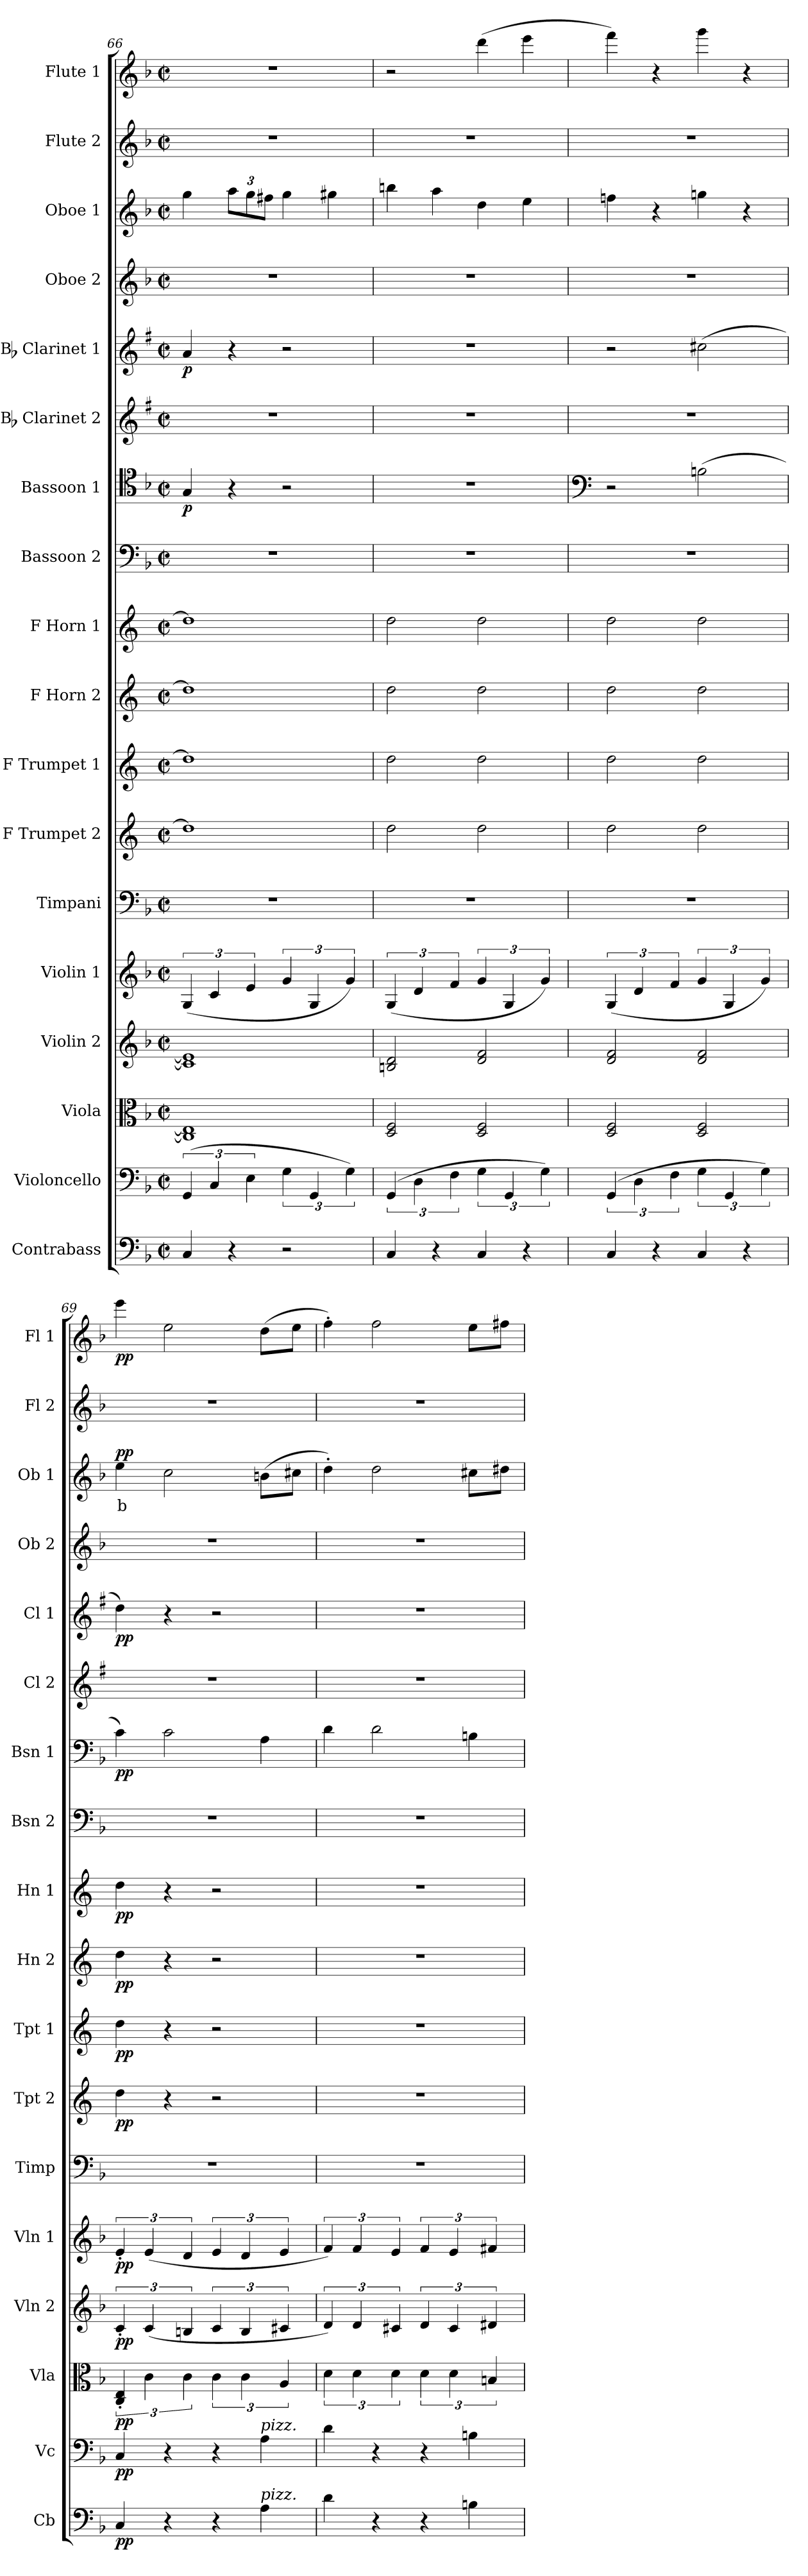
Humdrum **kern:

**kern	**dynam	**kern	**dynam	**kern	**dynam	**kern	**dynam	**kern	**dynam	**kern	**kern	**dynam	**kern	**dynam	**kern	**dynam	**kern	**dynam	**kern	**kern	**dynam	**kern	**kern	**dynam	**kern	**kern	**text	**dynam	**kern	**kern	**dynam
*part18	*part18	*part17	*part17	*part16	*part16	*part15	*part15	*part14	*part14	*part13	*part12	*part12	*part11	*part11	*part10	*part10	*part9	*part9	*part8	*part7	*part7	*part6	*part5	*part5	*part4	*part3	*part3	*part3	*part2	*part1	*part1
*staff18	*staff18	*staff17	*staff17	*staff16	*staff16	*staff15	*staff15	*staff14	*staff14	*staff13	*staff12	*staff12	*staff11	*staff11	*staff10	*staff10	*staff9	*staff9	*staff8	*staff7	*staff7	*staff6	*staff5	*staff5	*staff4	*staff3	*staff3	*staff3	*staff2	*staff1	*staff1
*I"Contrabass	*	*I"Violoncello	*	*I"Viola	*	*I"Violin 2	*	*I"Violin 1	*	*I"Timpani	*I"F Trumpet 2	*	*I"F Trumpet 1	*	*I"F Horn 2	*	*I"F Horn 1	*	*I"Bassoon 2	*I"Bassoon 1	*	*I"Bb Clarinet 2	*I"Bb Clarinet 1	*	*I"Oboe 2	*I"Oboe 1	*	*	*I"Flute 2	*I"Flute 1	*
*I'Cb	*	*I'Vc	*	*I'Vla	*	*I'Vln 2	*	*I'Vln 1	*	*I'Timp	*I'Tpt 2	*	*I'Tpt 1	*	*I'Hn 2	*	*I'Hn 1	*	*I'Bsn 2	*I'Bsn 1	*	*I'Cl 2	*I'Cl 1	*	*I'Ob 2	*I'Ob 1	*	*	*I'Fl 2	*I'Fl 1	*
*clefF4	*	*clefF4	*	*clefC3	*	*clefG2	*	*clefG2	*	*clefF4	*clefG2	*	*clefG2	*	*clefG2	*	*clefG2	*	*clefF4	*clefC4	*	*clefG2	*clefG2	*	*clefG2	*clefG2	*	*	*clefG2	*clefG2	*
*ITrd7c12	*	*	*	*	*	*	*	*	*	*	*ITrd-3c-5	*	*ITrd-3c-5	*	*ITrd4c7	*	*ITrd4c7	*	*	*	*	*ITrd1c2	*ITrd1c2	*	*	*	*	*	*	*	*
*k[b-]	*	*k[b-]	*	*k[b-]	*	*k[b-]	*	*k[b-]	*	*k[b-]	*k[b-]	*	*k[b-]	*	*k[b-]	*	*k[b-]	*	*k[b-]	*k[b-]	*	*k[b-]	*k[b-]	*	*k[b-]	*k[b-]	*	*	*k[b-]	*k[b-]	*
*M2/2	*	*M2/2	*	*M2/2	*	*M2/2	*	*M2/2	*	*M2/2	*M2/2	*	*M2/2	*	*M2/2	*	*M2/2	*	*M2/2	*M2/2	*	*M2/2	*M2/2	*	*M2/2	*M2/2	*	*	*M2/2	*M2/2	*
*met(c|)	*	*met(c|)	*	*met(c|)	*	*met(c|)	*	*met(c|)	*	*met(c|)	*met(c|)	*	*met(c|)	*	*met(c|)	*	*met(c|)	*	*met(c|)	*met(c|)	*	*met(c|)	*met(c|)	*	*met(c|)	*met(c|)	*	*	*met(c|)	*met(c|)	*
=66	=66	=66	=66	=66	=66	=66	=66	=66	=66	=66	=66	=66	=66	=66	=66	=66	=66	=66	=66	=66	=66	=66	=66	=66	=66	=66	=66	=66	=66	=66	=66
!	!	!	!	!	!	!	!	!	!	!	!	!	!	!	!	!	!	!	!	!	!LO:DY:b	!	!	!LO:DY:b	!	!	!	!	!	!	!
4CC/	.	(6GG/	.	1C] 1E]	.	1c] 1e]	.	(6G/	.	1r	1gg]	.	1gg]	.	1g]	.	1g]	.	1r	4G/	p	1r	4g/	p	1r	4gg\	.	.	1r	1r	.
.	.	6C/	.	.	.	.	.	6c/	.	.	.	.	.	.	.	.	.	.	.	.	.	.	.	.	.	.	.	.	.	.	.
*	*	*	*	*	*	*	*	*	*	*	*	*	*	*	*	*	*	*	*	*	*	*	*	*	*	*Xbrackettup	*	*	*	*	*
4r	.	.	.	.	.	.	.	.	.	.	.	.	.	.	.	.	.	.	.	4r	.	.	4r	.	.	12aa\L	.	.	.	.	.
.	.	6E\	.	.	.	.	.	6e/	.	.	.	.	.	.	.	.	.	.	.	.	.	.	.	.	.	12gg\	.	.	.	.	.
.	.	.	.	.	.	.	.	.	.	.	.	.	.	.	.	.	.	.	.	.	.	.	.	.	.	12ff#X\J	.	.	.	.	.
2r	.	6G\	.	.	.	.	.	6g/	.	.	.	.	.	.	.	.	.	.	.	2r	.	.	2r	.	.	4gg\	.	.	.	.	.
.	.	6GG/	.	.	.	.	.	6G/	.	.	.	.	.	.	.	.	.	.	.	.	.	.	.	.	.	.	.	.	.	.	.
.	.	.	.	.	.	.	.	.	.	.	.	.	.	.	.	.	.	.	.	.	.	.	.	.	.	4gg#X\	.	.	.	.	.
.	.	6G\)	.	.	.	.	.	6g/)	.	.	.	.	.	.	.	.	.	.	.	.	.	.	.	.	.	.	.	.	.	.	.
!!LO:PB:g=z
=67	=67	=67	=67	=67	=67	=67	=67	=67	=67	=67	=67	=67	=67	=67	=67	=67	=67	=67	=67	=67	=67	=67	=67	=67	=67	=67	=67	=67	=67	=67	=67
4CC/	.	(6GG/	.	2D/ 2F/	.	2Bn/ 2d/	.	(6G/	.	1r	2gg\	.	2gg\	.	2g\	.	2g\	.	1r	1r	.	1r	1r	.	1r	4bbn\	.	.	1r	2r	.
.	.	6D\	.	.	.	.	.	6d/	.	.	.	.	.	.	.	.	.	.	.	.	.	.	.	.	.	.	.	.	.	.	.
4r	.	.	.	.	.	.	.	.	.	.	.	.	.	.	.	.	.	.	.	.	.	.	.	.	.	4aa\	.	.	.	.	.
.	.	6F\	.	.	.	.	.	6f/	.	.	.	.	.	.	.	.	.	.	.	.	.	.	.	.	.	.	.	.	.	.	.
4CC/	.	6G\	.	2D/ 2F/	.	2d/ 2f/	.	6g/	.	.	2gg\	.	2gg\	.	2g\	.	2g\	.	.	.	.	.	.	.	.	4dd\	.	.	.	(4ddd\	.
.	.	6GG/	.	.	.	.	.	6G/	.	.	.	.	.	.	.	.	.	.	.	.	.	.	.	.	.	.	.	.	.	.	.
4r	.	.	.	.	.	.	.	.	.	.	.	.	.	.	.	.	.	.	.	.	.	.	.	.	.	4ee\	.	.	.	4eee\	.
.	.	6G\)	.	.	.	.	.	6g/)	.	.	.	.	.	.	.	.	.	.	.	.	.	.	.	.	.	.	.	.	.	.	.
=68	=68	=68	=68	=68	=68	=68	=68	=68	=68	=68	=68	=68	=68	=68	=68	=68	=68	=68	=68	=68	=68	=68	=68	=68	=68	=68	=68	=68	=68	=68	=68
*	*	*	*	*	*	*	*	*	*	*	*	*	*	*	*	*	*	*	*	*clefF4	*	*	*	*	*	*	*	*	*	*	*
4CC/	.	(6GG/	.	2D/ 2F/	.	2d/ 2f/	.	(6G/	.	1r	2gg\	.	2gg\	.	2g\	.	2g\	.	1r	2r	.	1r	2r	.	1r	4ffn\	.	.	1r	4fff\)	.
.	.	6D\	.	.	.	.	.	6d/	.	.	.	.	.	.	.	.	.	.	.	.	.	.	.	.	.	.	.	.	.	.	.
4r	.	.	.	.	.	.	.	.	.	.	.	.	.	.	.	.	.	.	.	.	.	.	.	.	.	4r	.	.	.	4r	.
.	.	6F\	.	.	.	.	.	6f/	.	.	.	.	.	.	.	.	.	.	.	.	.	.	.	.	.	.	.	.	.	.	.
4CC/	.	6G\	.	2D/ 2F/	.	2d/ 2f/	.	6g/	.	.	2gg\	.	2gg\	.	2g\	.	2g\	.	.	(2Bn\	.	.	(2bn\	.	.	4ggn\	.	.	.	4ggg\	.
.	.	6GG/	.	.	.	.	.	6G/	.	.	.	.	.	.	.	.	.	.	.	.	.	.	.	.	.	.	.	.	.	.	.
4r	.	.	.	.	.	.	.	.	.	.	.	.	.	.	.	.	.	.	.	.	.	.	.	.	.	4r	.	.	.	4r	.
.	.	6G\)	.	.	.	.	.	6g/)	.	.	.	.	.	.	.	.	.	.	.	.	.	.	.	.	.	.	.	.	.	.	.
=69	=69	=69	=69	=69	=69	=69	=69	=69	=69	=69	=69	=69	=69	=69	=69	=69	=69	=69	=69	=69	=69	=69	=69	=69	=69	=69	=69	=69	=69	=69	=69
!	!LO:DY:b	!	!LO:DY:b	!	!LO:DY:b	!	!LO:DY:b	!	!LO:DY:b	!	!	!LO:DY:b	!	!LO:DY:b	!	!LO:DY:b	!	!LO:DY:b	!	!	!LO:DY:b	!	!	!LO:DY:b	!	!	!LO:LY:b:color=#FF0000	!LO:DY:b	!	!	!LO:DY:b
4CC/	pp	4C/	pp	6C/' 6E/'	pp	6c'/	pp	6e'/	pp	1r	4gg\	pp	4gg\	pp	4g\	pp	4g\	pp	1r	4c\)	pp	1r	4cc\)	pp	1r	4ee\	b	pp	1r	4eee\	pp
.	.	.	.	6c\	.	(6c/	.	(6e/	.	.	.	.	.	.	.	.	.	.	.	.	.	.	.	.	.	.	.	.	.	.	.
4r	.	4r	.	.	.	.	.	.	.	.	4r	.	4r	.	4r	.	4r	.	.	2c\	.	.	4r	.	.	2cc\	.	.	.	2ee\	.
.	.	.	.	6c\	.	6Bn/	.	6d/	.	.	.	.	.	.	.	.	.	.	.	.	.	.	.	.	.	.	.	.	.	.	.
4r	.	4r	.	6c\	.	6c/	.	6e/	.	.	2r	.	2r	.	2r	.	2r	.	.	.	.	.	2r	.	.	.	.	.	.	.	.
.	.	.	.	6c\	.	6B/	.	6d/	.	.	.	.	.	.	.	.	.	.	.	.	.	.	.	.	.	.	.	.	.	.	.
!	!	!LO:TX:i:t=pizz.	!	!	!	!	!	!	!	!	!	!	!	!	!	!	!	!	!	!	!	!	!	!	!	!	!	!	!	!	!
!LO:TX:i:t=pizz.	!	!	!	!	!	!	!	!	!	!	!	!	!	!	!	!	!	!	!	!	!	!	!	!	!	!	!	!	!	!	!
4AA\	.	4A\	.	.	.	.	.	.	.	.	.	.	.	.	.	.	.	.	.	4A\	.	.	.	.	.	(8bn\L	.	.	.	(8dd\L	.
.	.	.	.	6A/	.	6c#X/	.	6e/	.	.	.	.	.	.	.	.	.	.	.	.	.	.	.	.	.	.	.	.	.	.	.
.	.	.	.	.	.	.	.	.	.	.	.	.	.	.	.	.	.	.	.	.	.	.	.	.	.	8cc#X\J	.	.	.	8ee\J	.
=70	=70	=70	=70	=70	=70	=70	=70	=70	=70	=70	=70	=70	=70	=70	=70	=70	=70	=70	=70	=70	=70	=70	=70	=70	=70	=70	=70	=70	=70	=70	=70
4D\	.	4d\	.	6d\	.	6d/)	.	6f/)	.	1r	1r	.	1r	.	1r	.	1r	.	1r	4d\	.	1r	1r	.	1r	4dd'\)	.	.	1r	4ff'\)	.
.	.	.	.	6d\	.	6d/	.	6f/	.	.	.	.	.	.	.	.	.	.	.	.	.	.	.	.	.	.	.	.	.	.	.
4r	.	4r	.	.	.	.	.	.	.	.	.	.	.	.	.	.	.	.	.	2d\	.	.	.	.	.	2dd\	.	.	.	2ff\	.
.	.	.	.	6d\	.	6c#X/	.	6e/	.	.	.	.	.	.	.	.	.	.	.	.	.	.	.	.	.	.	.	.	.	.	.
4r	.	4r	.	6d\	.	6d/	.	6f/	.	.	.	.	.	.	.	.	.	.	.	.	.	.	.	.	.	.	.	.	.	.	.
.	.	.	.	6d\	.	6c#/	.	6e/	.	.	.	.	.	.	.	.	.	.	.	.	.	.	.	.	.	.	.	.	.	.	.
4BBn\	.	4Bn\	.	.	.	.	.	.	.	.	.	.	.	.	.	.	.	.	.	4Bn\	.	.	.	.	.	8cc#X\L	.	.	.	8ee\L	.
.	.	.	.	6Bn/	.	6d#X/	.	6f#X/	.	.	.	.	.	.	.	.	.	.	.	.	.	.	.	.	.	.	.	.	.	.	.
.	.	.	.	.	.	.	.	.	.	.	.	.	.	.	.	.	.	.	.	.	.	.	.	.	.	8dd#X\J	.	.	.	8ff#X\J	.
=	=	=	=	=	=	=	=	=	=	=	=	=	=	=	=	=	=	=	=	=	=	=	=	=	=	=	=	=	=	=	=
*-	*-	*-	*-	*-	*-	*-	*-	*-	*-	*-	*-	*-	*-	*-	*-	*-	*-	*-	*-	*-	*-	*-	*-	*-	*-	*-	*-	*-	*-	*-	*-
